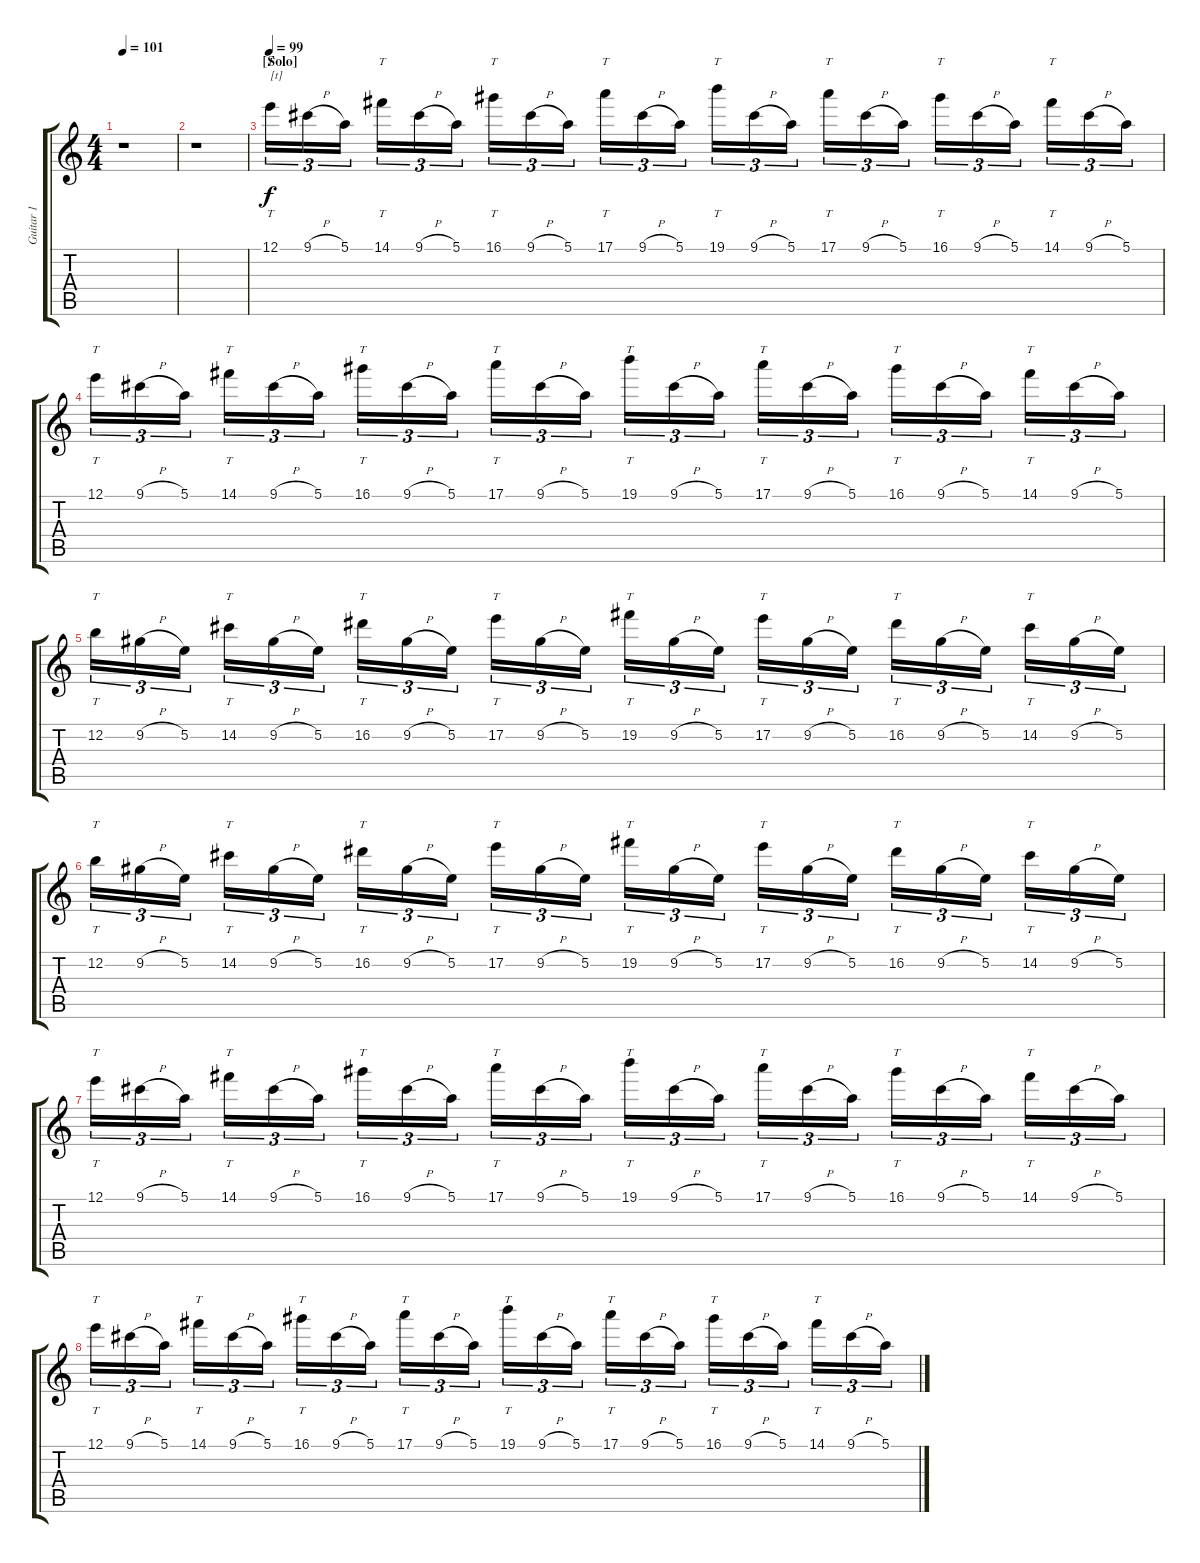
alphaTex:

\track ("Guitar 1" "Guitar 1") {instrument overdrivenguitar}
\staff {score tabs}
\tuning (E4 B3 G3 D3 A2 E2) {hide}
\ts (4 4)
\tempo 101
\clef g2
\ks c
r.1{dy f} |
r.1 |
\section ("" "[Solo]")
\tempo 99
12.1.16{tt tu (3 2) txt "[t]"} 9.1{h}.16{tu (3 2)} 5.1.16{tu (3 2)} 14.1.16{tt tu (3 2)} 9.1{h}.16{tu (3 2)} 5.1.16{tu (3 2)} 16.1.16{tt tu (3 2)} 9.1{h}.16{tu (3 2)} 5.1.16{tu (3 2)} 17.1.16{tt tu (3 2)} 9.1{h}.16{tu (3 2)} 5.1.16{tu (3 2)} 19.1.16{tt tu (3 2)} 9.1{h}.16{tu (3 2)} 5.1.16{tu (3 2)} 17.1.16{tt tu (3 2)} 9.1{h}.16{tu (3 2)} 5.1.16{tu (3 2)} 16.1.16{tt tu (3 2)} 9.1{h}.16{tu (3 2)} 5.1.16{tu (3 2)} 14.1.16{tt tu (3 2)} 9.1{h}.16{tu (3 2)} 5.1.16{tu (3 2)} |
12.1.16{tt tu (3 2)} 9.1{h}.16{tu (3 2)} 5.1.16{tu (3 2)} 14.1.16{tt tu (3 2)} 9.1{h}.16{tu (3 2)} 5.1.16{tu (3 2)} 16.1.16{tt tu (3 2)} 9.1{h}.16{tu (3 2)} 5.1.16{tu (3 2)} 17.1.16{tt tu (3 2)} 9.1{h}.16{tu (3 2)} 5.1.16{tu (3 2)} 19.1.16{tt tu (3 2)} 9.1{h}.16{tu (3 2)} 5.1.16{tu (3 2)} 17.1.16{tt tu (3 2)} 9.1{h}.16{tu (3 2)} 5.1.16{tu (3 2)} 16.1.16{tt tu (3 2)} 9.1{h}.16{tu (3 2)} 5.1.16{tu (3 2)} 14.1.16{tt tu (3 2)} 9.1{h}.16{tu (3 2)} 5.1.16{tu (3 2)} |
12.2.16{tt tu (3 2)} 9.2{h}.16{tu (3 2)} 5.2.16{tu (3 2)} 14.2.16{tt tu (3 2)} 9.2{h}.16{tu (3 2)} 5.2.16{tu (3 2)} 16.2.16{tt tu (3 2)} 9.2{h}.16{tu (3 2)} 5.2.16{tu (3 2)} 17.2.16{tt tu (3 2)} 9.2{h}.16{tu (3 2)} 5.2.16{tu (3 2)} 19.2.16{tt tu (3 2)} 9.2{h}.16{tu (3 2)} 5.2.16{tu (3 2)} 17.2.16{tt tu (3 2)} 9.2{h}.16{tu (3 2)} 5.2.16{tu (3 2)} 16.2.16{tt tu (3 2)} 9.2{h}.16{tu (3 2)} 5.2.16{tu (3 2)} 14.2.16{tt tu (3 2)} 9.2{h}.16{tu (3 2)} 5.2.16{tu (3 2)} |
12.2.16{tt tu (3 2)} 9.2{h}.16{tu (3 2)} 5.2.16{tu (3 2)} 14.2.16{tt tu (3 2)} 9.2{h}.16{tu (3 2)} 5.2.16{tu (3 2)} 16.2.16{tt tu (3 2)} 9.2{h}.16{tu (3 2)} 5.2.16{tu (3 2)} 17.2.16{tt tu (3 2)} 9.2{h}.16{tu (3 2)} 5.2.16{tu (3 2)} 19.2.16{tt tu (3 2)} 9.2{h}.16{tu (3 2)} 5.2.16{tu (3 2)} 17.2.16{tt tu (3 2)} 9.2{h}.16{tu (3 2)} 5.2.16{tu (3 2)} 16.2.16{tt tu (3 2)} 9.2{h}.16{tu (3 2)} 5.2.16{tu (3 2)} 14.2.16{tt tu (3 2)} 9.2{h}.16{tu (3 2)} 5.2.16{tu (3 2)} |
12.1.16{tt tu (3 2)} 9.1{h}.16{tu (3 2)} 5.1.16{tu (3 2)} 14.1.16{tt tu (3 2)} 9.1{h}.16{tu (3 2)} 5.1.16{tu (3 2)} 16.1.16{tt tu (3 2)} 9.1{h}.16{tu (3 2)} 5.1.16{tu (3 2)} 17.1.16{tt tu (3 2)} 9.1{h}.16{tu (3 2)} 5.1.16{tu (3 2)} 19.1.16{tt tu (3 2)} 9.1{h}.16{tu (3 2)} 5.1.16{tu (3 2)} 17.1.16{tt tu (3 2)} 9.1{h}.16{tu (3 2)} 5.1.16{tu (3 2)} 16.1.16{tt tu (3 2)} 9.1{h}.16{tu (3 2)} 5.1.16{tu (3 2)} 14.1.16{tt tu (3 2)} 9.1{h}.16{tu (3 2)} 5.1.16{tu (3 2)} |
12.1.16{tt tu (3 2)} 9.1{h}.16{tu (3 2)} 5.1.16{tu (3 2)} 14.1.16{tt tu (3 2)} 9.1{h}.16{tu (3 2)} 5.1.16{tu (3 2)} 16.1.16{tt tu (3 2)} 9.1{h}.16{tu (3 2)} 5.1.16{tu (3 2)} 17.1.16{tt tu (3 2)} 9.1{h}.16{tu (3 2)} 5.1.16{tu (3 2)} 19.1.16{tt tu (3 2)} 9.1{h}.16{tu (3 2)} 5.1.16{tu (3 2)} 17.1.16{tt tu (3 2)} 9.1{h}.16{tu (3 2)} 5.1.16{tu (3 2)} 16.1.16{tt tu (3 2)} 9.1{h}.16{tu (3 2)} 5.1.16{tu (3 2)} 14.1.16{tt tu (3 2)} 9.1{h}.16{tu (3 2)} 5.1.16{tu (3 2)}
